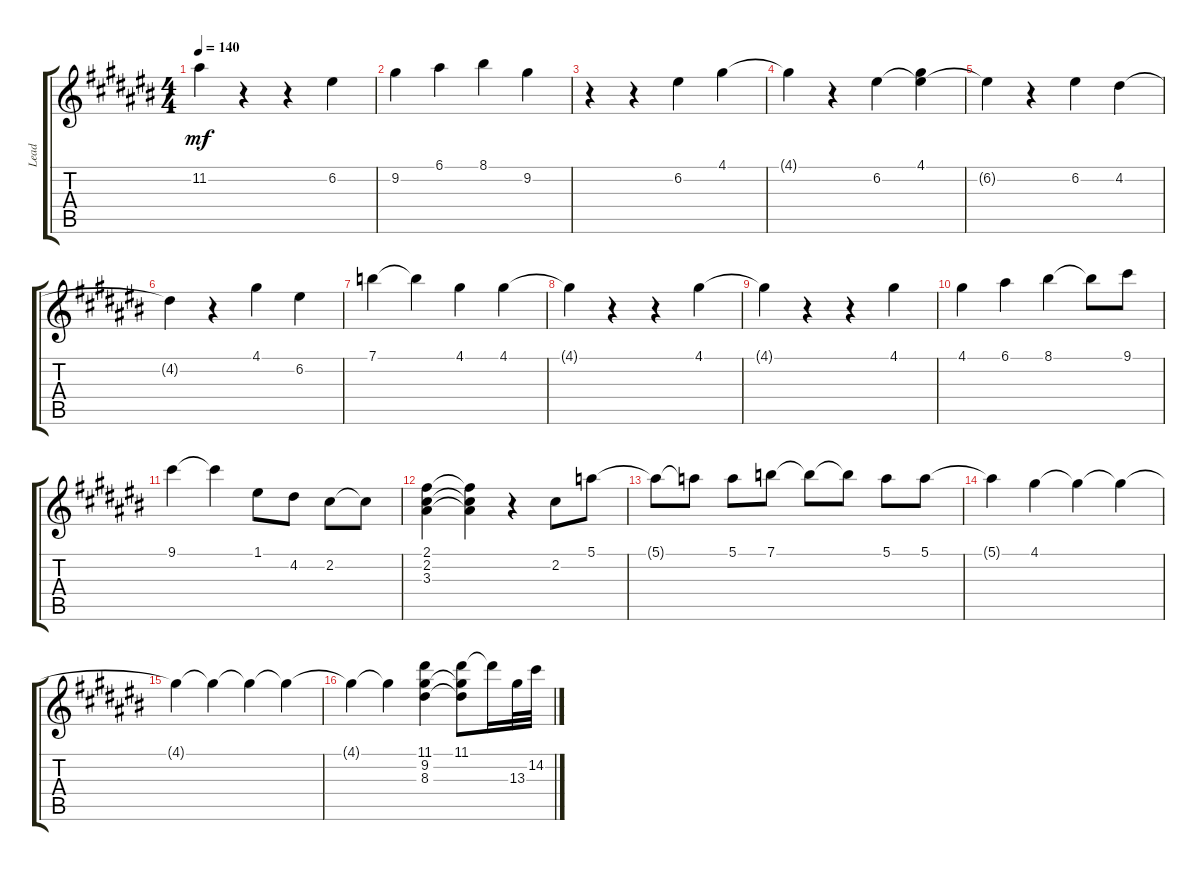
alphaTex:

\track ("Lead" "Lead") {instrument acousticguitarnylon}
\staff {score tabs}
\tuning (E4 B3 G3 D3 A2 E2) {hide}
\ts (4 4)
\tempo 140
\clef g2
\ks c#
11.2.4{dy mf} r.4 r.4 6.2.4 |
9.2.4 6.1.4 8.1.4 9.2.4 |
r.4 r.4 6.2.4 4.1.4 |
4.1{t}.4 r.4 6.2.4 (4.1 6.2{t}).4 |
6.2{t}.4 r.4 6.2.4 4.2.4 |
4.2{t}.4 r.4 4.1.4 6.2.4 |
7.1.4 7.1{t}.4 4.1.4 4.1.4 |
4.1{t}.4 r.4 r.4 4.1.4 |
4.1{t}.4 r.4 r.4 4.1.4 |
4.1.4 6.1.4 8.1.4 8.1{t}.8 9.1.8 |
9.1.4 9.1{t}.4 1.1.8 4.2.8 2.2.8 2.2{t}.8 |
(2.1 2.2 3.3).4 (2.1{t} 2.2{t} 3.3{t}).4 r.4 2.2.8 5.1.8 |
5.1{t}.8 5.1{t}.8 5.1.8 7.1.8 7.1{t}.8 7.1{t}.8 5.1.8 5.1.8 |
5.1{t}.4 4.1.4 4.1{t}.4 4.1{t}.4 |
4.1{t}.4 4.1{t}.4 4.1{t}.4 4.1{t}.4 |
4.1{t}.4 4.1{t}.4 (11.1 9.2 8.3).4 (11.1 9.2{t} 8.3{t}).8 11.1{t}.16 13.3.32 14.2.32
